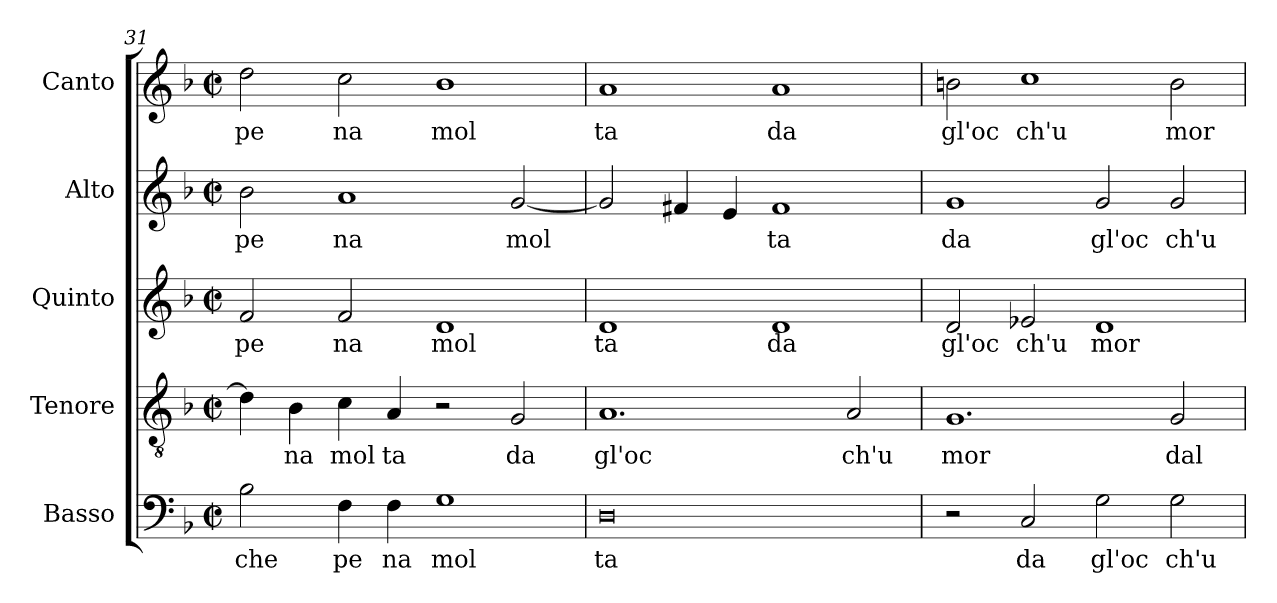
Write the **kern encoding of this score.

**kern	**text	**kern	**text	**kern	**text	**kern	**text	**kern	**text
*part5	*part5	*part4	*part4	*part3	*part3	*part2	*part2	*part1	*part1
*staff5	*staff5	*staff4	*staff4	*staff3	*staff3	*staff2	*staff2	*staff1	*staff1
*I"Basso	*	*I"Tenore	*	*I"Quinto	*	*I"Alto	*	*I"Canto	*
*clefF4	*	*clefGv2	*	*clefG2	*	*clefG2	*	*clefG2	*
*k[b-]	*	*k[b-]	*	*k[b-]	*	*k[b-]	*	*k[b-]	*
*F:	*	*F:	*	*F:	*	*F:	*	*F:	*
*M2/2	*	*M2/2	*	*M2/2	*	*M2/2	*	*M2/2	*
*met(c|)	*	*met(c|)	*	*met(c|)	*	*met(c|)	*	*met(c|)	*
=31	=31	=31	=31	=31	=31	=31	=31	=31	=31
!	!LO:LY:b:cj	!	!	!	!LO:LY:b:cj	!	!LO:LY:b:cj	!	!LO:LY:b:cj
2B-\	che	4d\]	.	2f/	pe	2b-\	pe	2dd\	pe
!	!	!	!LO:LY:b:cj	!	!	!	!	!	!
.	.	4B-\	na	.	.	.	.	.	.
!	!LO:LY:b:cj	!	!LO:LY:b:cj	!	!LO:LY:b:cj	!	!LO:LY:b:cj	!	!LO:LY:b:cj
4F\	pe	4c\	mol	2f/	na	1a	na	2cc\	na
!	!LO:LY:b:cj	!	!LO:LY:b:cj	!	!	!	!	!	!
4F\	na	4A/	ta	.	.	.	.	.	.
!	!LO:LY:b:cj	!	!	!	!LO:LY:b:cj	!	!	!	!LO:LY:b:cj
1G	mol	2r	.	1d	mol	.	.	1b-	mol
!	!	!	!LO:LY:b:cj	!	!	!	!LO:LY:b	!	!
.	.	2G/	da	.	.	[<2g/	mol	.	.
=32	=32	=32	=32	=32	=32	=32	=32	=32	=32
!	!LO:LY:b:cj	!	!LO:LY:b:cj	!	!LO:LY:b:cj	!	!	!	!LO:LY:b:cj
0D	ta	1.A	gl'oc	1d	ta	2g/]	.	1a	ta
.	.	.	.	.	.	4f#/	.	.	.
.	.	.	.	.	.	4e/	.	.	.
!	!	!	!	!	!LO:LY:b:cj	!	!LO:LY:b:cj	!	!LO:LY:b:cj
.	.	.	.	1d	da	1f#	ta	1a	da
!	!	!	!LO:LY:b:cj	!	!	!	!	!	!
.	.	2A/	ch'u	.	.	.	.	.	.
=33	=33	=33	=33	=33	=33	=33	=33	=33	=33
!	!	!	!LO:LY:b:cj	!	!LO:LY:b:cj	!	!LO:LY:b:cj	!	!LO:LY:b:cj
2r	.	1.G	mor	2d/	gl'oc	1g	da	2bn\	gl'oc
!	!LO:LY:b:cj	!	!	!	!LO:LY:b:cj	!	!	!	!LO:LY:b:cj
2C/	da	.	.	2e-X/	ch'u	.	.	1cc	ch'u
!	!LO:LY:b:cj	!	!	!	!LO:LY:b:cj	!	!LO:LY:b:cj	!	!
2G\	gl'oc	.	.	1d	mor	2g/	gl'oc	.	.
!	!LO:LY:b:cj	!	!LO:LY:b:cj	!	!	!	!LO:LY:b:cj	!	!LO:LY:b:cj
2G\	ch'u	2G/	dal	.	.	2g/	ch'u	2b\	mor
=	=	=	=	=	=	=	=	=	=
*-	*-	*-	*-	*-	*-	*-	*-	*-	*-
